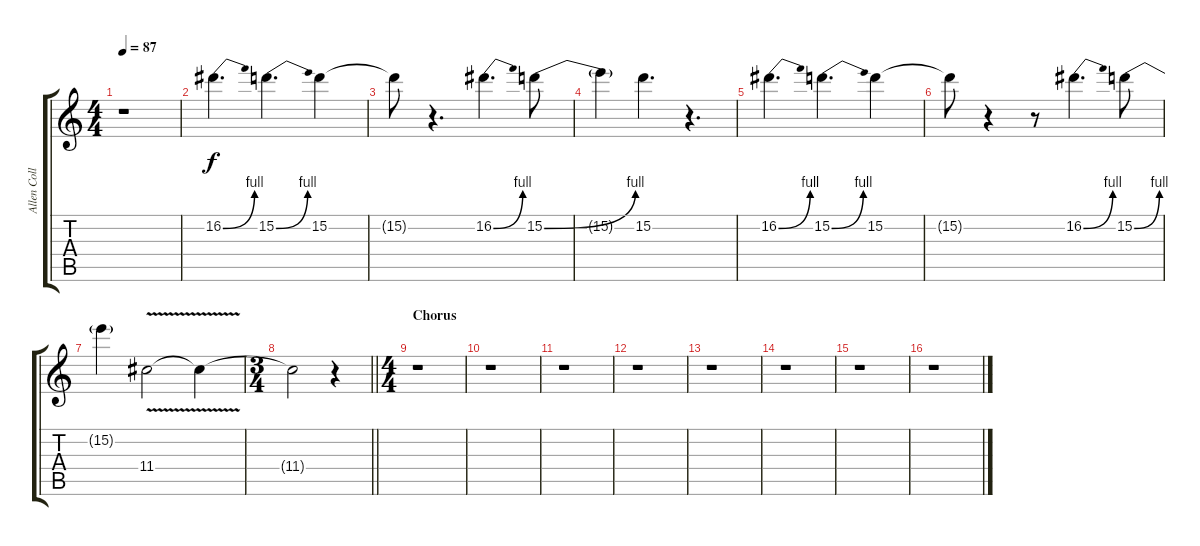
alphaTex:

\track ("Allen Collins - Dubbing Overdrive" "Allen Coll") {instrument overdrivenguitar}
\staff {score tabs}
\tuning (E4 B3 G3 D3 A2 E2) {hide}
\ts (4 4)
\tempo 87
\clef g2
\ks c
r.1{dy f} |
16.2{be (bend 0 0 60 4)}.4{d} 15.2{be (bend 0 0 60 4)}.4{d} 15.2.4 |
15.2{t}.8 r.4{d} 16.2{be (bend 0 0 60 4)}.4{d} 15.2{be (bend 0 0 60 4)}.8 |
15.2{t}.4 15.2.4{d} r.4{d} |
16.2{be (bend 0 0 60 4)}.4{d} 15.2{be (bend 0 0 60 4)}.4{d} 15.2.4 |
15.2{t}.8 r.4 r.8 16.2{be (bend 0 0 60 4)}.4{d} 15.2{be (bend 0 0 60 4)}.8 |
15.2{t}.4 11.4{v}.2 11.4{t}.4 |
\ts (3 4)
\barLineRight lightlight
11.4{t}.2 r.4 |
\ts (4 4)
\section ("" "Chorus")
r.1 |
r.1 |
r.1 |
r.1 |
r.1 |
r.1 |
r.1 |
r.1
